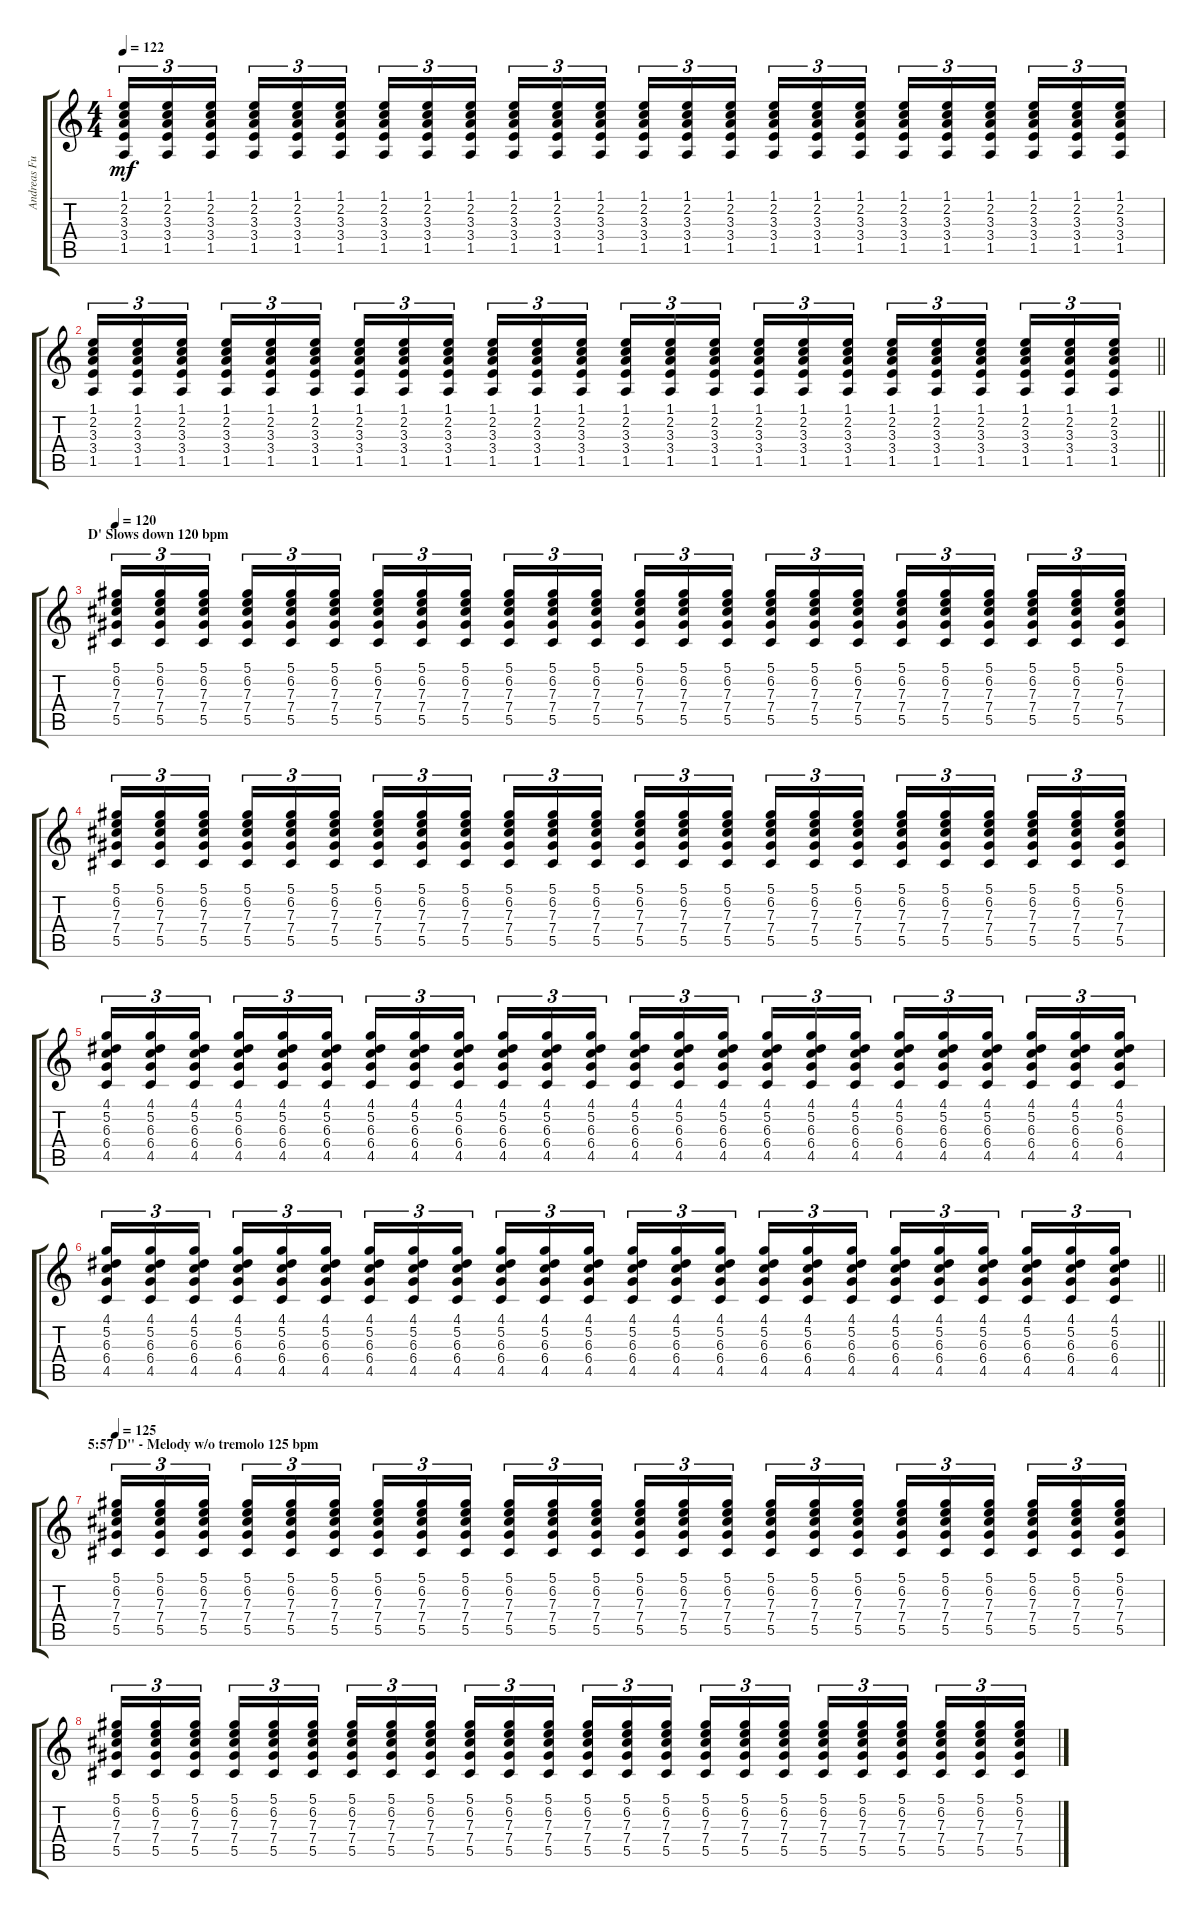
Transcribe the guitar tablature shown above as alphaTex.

\track ("Andreas Fullmestad (D# Tuning)" "Andreas Fu") {instrument distortionguitar}
\staff {score tabs}
\tuning (Eb4 Bb3 Gb3 Db3 Ab2 Eb2) {hide}
\ts (4 4)
\tempo 122
\clef g2
\ks c
(1.1 2.2 3.3 3.4 1.5).16{tu (3 2) dy mf} (1.1 2.2 3.3 3.4 1.5).16{tu (3 2)} (1.1 2.2 3.3 3.4 1.5).16{tu (3 2) beam splitsecondary} (1.1 2.2 3.3 3.4 1.5).16{tu (3 2)} (1.1 2.2 3.3 3.4 1.5).16{tu (3 2)} (1.1 2.2 3.3 3.4 1.5).16{tu (3 2)} (1.1 2.2 3.3 3.4 1.5).16{tu (3 2)} (1.1 2.2 3.3 3.4 1.5).16{tu (3 2)} (1.1 2.2 3.3 3.4 1.5).16{tu (3 2) beam splitsecondary} (1.1 2.2 3.3 3.4 1.5).16{tu (3 2)} (1.1 2.2 3.3 3.4 1.5).16{tu (3 2)} (1.1 2.2 3.3 3.4 1.5).16{tu (3 2)} (1.1 2.2 3.3 3.4 1.5).16{tu (3 2)} (1.1 2.2 3.3 3.4 1.5).16{tu (3 2)} (1.1 2.2 3.3 3.4 1.5).16{tu (3 2) beam splitsecondary} (1.1 2.2 3.3 3.4 1.5).16{tu (3 2)} (1.1 2.2 3.3 3.4 1.5).16{tu (3 2)} (1.1 2.2 3.3 3.4 1.5).16{tu (3 2)} (1.1 2.2 3.3 3.4 1.5).16{tu (3 2)} (1.1 2.2 3.3 3.4 1.5).16{tu (3 2)} (1.1 2.2 3.3 3.4 1.5).16{tu (3 2) beam splitsecondary} (1.1 2.2 3.3 3.4 1.5).16{tu (3 2)} (1.1 2.2 3.3 3.4 1.5).16{tu (3 2)} (1.1 2.2 3.3 3.4 1.5).16{tu (3 2)} |
\barLineRight lightlight
(1.1 2.2 3.3 3.4 1.5).16{tu (3 2)} (1.1 2.2 3.3 3.4 1.5).16{tu (3 2)} (1.1 2.2 3.3 3.4 1.5).16{tu (3 2) beam splitsecondary} (1.1 2.2 3.3 3.4 1.5).16{tu (3 2)} (1.1 2.2 3.3 3.4 1.5).16{tu (3 2)} (1.1 2.2 3.3 3.4 1.5).16{tu (3 2)} (1.1 2.2 3.3 3.4 1.5).16{tu (3 2)} (1.1 2.2 3.3 3.4 1.5).16{tu (3 2)} (1.1 2.2 3.3 3.4 1.5).16{tu (3 2) beam splitsecondary} (1.1 2.2 3.3 3.4 1.5).16{tu (3 2)} (1.1 2.2 3.3 3.4 1.5).16{tu (3 2)} (1.1 2.2 3.3 3.4 1.5).16{tu (3 2)} (1.1 2.2 3.3 3.4 1.5).16{tu (3 2)} (1.1 2.2 3.3 3.4 1.5).16{tu (3 2)} (1.1 2.2 3.3 3.4 1.5).16{tu (3 2) beam splitsecondary} (1.1 2.2 3.3 3.4 1.5).16{tu (3 2)} (1.1 2.2 3.3 3.4 1.5).16{tu (3 2)} (1.1 2.2 3.3 3.4 1.5).16{tu (3 2)} (1.1 2.2 3.3 3.4 1.5).16{tu (3 2)} (1.1 2.2 3.3 3.4 1.5).16{tu (3 2)} (1.1 2.2 3.3 3.4 1.5).16{tu (3 2) beam splitsecondary} (1.1 2.2 3.3 3.4 1.5).16{tu (3 2)} (1.1 2.2 3.3 3.4 1.5).16{tu (3 2)} (1.1 2.2 3.3 3.4 1.5).16{tu (3 2)} |
\section ("" "D' Slows down 120 bpm")
\tempo 120
(5.1 6.2 7.3 7.4 5.5).16{tu (3 2)} (5.1 6.2 7.3 7.4 5.5).16{tu (3 2)} (5.1 6.2 7.3 7.4 5.5).16{tu (3 2) beam splitsecondary} (5.1 6.2 7.3 7.4 5.5).16{tu (3 2)} (5.1 6.2 7.3 7.4 5.5).16{tu (3 2)} (5.1 6.2 7.3 7.4 5.5).16{tu (3 2)} (5.1 6.2 7.3 7.4 5.5).16{tu (3 2)} (5.1 6.2 7.3 7.4 5.5).16{tu (3 2)} (5.1 6.2 7.3 7.4 5.5).16{tu (3 2) beam splitsecondary} (5.1 6.2 7.3 7.4 5.5).16{tu (3 2)} (5.1 6.2 7.3 7.4 5.5).16{tu (3 2)} (5.1 6.2 7.3 7.4 5.5).16{tu (3 2)} (5.1 6.2 7.3 7.4 5.5).16{tu (3 2)} (5.1 6.2 7.3 7.4 5.5).16{tu (3 2)} (5.1 6.2 7.3 7.4 5.5).16{tu (3 2) beam splitsecondary} (5.1 6.2 7.3 7.4 5.5).16{tu (3 2)} (5.1 6.2 7.3 7.4 5.5).16{tu (3 2)} (5.1 6.2 7.3 7.4 5.5).16{tu (3 2)} (5.1 6.2 7.3 7.4 5.5).16{tu (3 2)} (5.1 6.2 7.3 7.4 5.5).16{tu (3 2)} (5.1 6.2 7.3 7.4 5.5).16{tu (3 2) beam splitsecondary} (5.1 6.2 7.3 7.4 5.5).16{tu (3 2)} (5.1 6.2 7.3 7.4 5.5).16{tu (3 2)} (5.1 6.2 7.3 7.4 5.5).16{tu (3 2)} |
(5.1 6.2 7.3 7.4 5.5).16{tu (3 2)} (5.1 6.2 7.3 7.4 5.5).16{tu (3 2)} (5.1 6.2 7.3 7.4 5.5).16{tu (3 2) beam splitsecondary} (5.1 6.2 7.3 7.4 5.5).16{tu (3 2)} (5.1 6.2 7.3 7.4 5.5).16{tu (3 2)} (5.1 6.2 7.3 7.4 5.5).16{tu (3 2)} (5.1 6.2 7.3 7.4 5.5).16{tu (3 2)} (5.1 6.2 7.3 7.4 5.5).16{tu (3 2)} (5.1 6.2 7.3 7.4 5.5).16{tu (3 2) beam splitsecondary} (5.1 6.2 7.3 7.4 5.5).16{tu (3 2)} (5.1 6.2 7.3 7.4 5.5).16{tu (3 2)} (5.1 6.2 7.3 7.4 5.5).16{tu (3 2)} (5.1 6.2 7.3 7.4 5.5).16{tu (3 2)} (5.1 6.2 7.3 7.4 5.5).16{tu (3 2)} (5.1 6.2 7.3 7.4 5.5).16{tu (3 2) beam splitsecondary} (5.1 6.2 7.3 7.4 5.5).16{tu (3 2)} (5.1 6.2 7.3 7.4 5.5).16{tu (3 2)} (5.1 6.2 7.3 7.4 5.5).16{tu (3 2)} (5.1 6.2 7.3 7.4 5.5).16{tu (3 2)} (5.1 6.2 7.3 7.4 5.5).16{tu (3 2)} (5.1 6.2 7.3 7.4 5.5).16{tu (3 2) beam splitsecondary} (5.1 6.2 7.3 7.4 5.5).16{tu (3 2)} (5.1 6.2 7.3 7.4 5.5).16{tu (3 2)} (5.1 6.2 7.3 7.4 5.5).16{tu (3 2)} |
(4.1 5.2 6.3 6.4 4.5).16{tu (3 2)} (4.1 5.2 6.3 6.4 4.5).16{tu (3 2)} (4.1 5.2 6.3 6.4 4.5).16{tu (3 2) beam splitsecondary} (4.1 5.2 6.3 6.4 4.5).16{tu (3 2)} (4.1 5.2 6.3 6.4 4.5).16{tu (3 2)} (4.1 5.2 6.3 6.4 4.5).16{tu (3 2)} (4.1 5.2 6.3 6.4 4.5).16{tu (3 2)} (4.1 5.2 6.3 6.4 4.5).16{tu (3 2)} (4.1 5.2 6.3 6.4 4.5).16{tu (3 2) beam splitsecondary} (4.1 5.2 6.3 6.4 4.5).16{tu (3 2)} (4.1 5.2 6.3 6.4 4.5).16{tu (3 2)} (4.1 5.2 6.3 6.4 4.5).16{tu (3 2)} (4.1 5.2 6.3 6.4 4.5).16{tu (3 2)} (4.1 5.2 6.3 6.4 4.5).16{tu (3 2)} (4.1 5.2 6.3 6.4 4.5).16{tu (3 2) beam splitsecondary} (4.1 5.2 6.3 6.4 4.5).16{tu (3 2)} (4.1 5.2 6.3 6.4 4.5).16{tu (3 2)} (4.1 5.2 6.3 6.4 4.5).16{tu (3 2)} (4.1 5.2 6.3 6.4 4.5).16{tu (3 2)} (4.1 5.2 6.3 6.4 4.5).16{tu (3 2)} (4.1 5.2 6.3 6.4 4.5).16{tu (3 2) beam splitsecondary} (4.1 5.2 6.3 6.4 4.5).16{tu (3 2)} (4.1 5.2 6.3 6.4 4.5).16{tu (3 2)} (4.1 5.2 6.3 6.4 4.5).16{tu (3 2)} |
\barLineRight lightlight
(4.1 5.2 6.3 6.4 4.5).16{tu (3 2)} (4.1 5.2 6.3 6.4 4.5).16{tu (3 2)} (4.1 5.2 6.3 6.4 4.5).16{tu (3 2) beam splitsecondary} (4.1 5.2 6.3 6.4 4.5).16{tu (3 2)} (4.1 5.2 6.3 6.4 4.5).16{tu (3 2)} (4.1 5.2 6.3 6.4 4.5).16{tu (3 2)} (4.1 5.2 6.3 6.4 4.5).16{tu (3 2)} (4.1 5.2 6.3 6.4 4.5).16{tu (3 2)} (4.1 5.2 6.3 6.4 4.5).16{tu (3 2) beam splitsecondary} (4.1 5.2 6.3 6.4 4.5).16{tu (3 2)} (4.1 5.2 6.3 6.4 4.5).16{tu (3 2)} (4.1 5.2 6.3 6.4 4.5).16{tu (3 2)} (4.1 5.2 6.3 6.4 4.5).16{tu (3 2)} (4.1 5.2 6.3 6.4 4.5).16{tu (3 2)} (4.1 5.2 6.3 6.4 4.5).16{tu (3 2) beam splitsecondary} (4.1 5.2 6.3 6.4 4.5).16{tu (3 2)} (4.1 5.2 6.3 6.4 4.5).16{tu (3 2)} (4.1 5.2 6.3 6.4 4.5).16{tu (3 2)} (4.1 5.2 6.3 6.4 4.5).16{tu (3 2)} (4.1 5.2 6.3 6.4 4.5).16{tu (3 2)} (4.1 5.2 6.3 6.4 4.5).16{tu (3 2) beam splitsecondary} (4.1 5.2 6.3 6.4 4.5).16{tu (3 2)} (4.1 5.2 6.3 6.4 4.5).16{tu (3 2)} (4.1 5.2 6.3 6.4 4.5).16{tu (3 2)} |
\section ("" "5:57 D'' - Melody w/o tremolo 125 bpm")
\tempo 125
(5.1 6.2 7.3 7.4 5.5).16{tu (3 2)} (5.1 6.2 7.3 7.4 5.5).16{tu (3 2)} (5.1 6.2 7.3 7.4 5.5).16{tu (3 2) beam splitsecondary} (5.1 6.2 7.3 7.4 5.5).16{tu (3 2)} (5.1 6.2 7.3 7.4 5.5).16{tu (3 2)} (5.1 6.2 7.3 7.4 5.5).16{tu (3 2)} (5.1 6.2 7.3 7.4 5.5).16{tu (3 2)} (5.1 6.2 7.3 7.4 5.5).16{tu (3 2)} (5.1 6.2 7.3 7.4 5.5).16{tu (3 2) beam splitsecondary} (5.1 6.2 7.3 7.4 5.5).16{tu (3 2)} (5.1 6.2 7.3 7.4 5.5).16{tu (3 2)} (5.1 6.2 7.3 7.4 5.5).16{tu (3 2)} (5.1 6.2 7.3 7.4 5.5).16{tu (3 2)} (5.1 6.2 7.3 7.4 5.5).16{tu (3 2)} (5.1 6.2 7.3 7.4 5.5).16{tu (3 2) beam splitsecondary} (5.1 6.2 7.3 7.4 5.5).16{tu (3 2)} (5.1 6.2 7.3 7.4 5.5).16{tu (3 2)} (5.1 6.2 7.3 7.4 5.5).16{tu (3 2)} (5.1 6.2 7.3 7.4 5.5).16{tu (3 2)} (5.1 6.2 7.3 7.4 5.5).16{tu (3 2)} (5.1 6.2 7.3 7.4 5.5).16{tu (3 2) beam splitsecondary} (5.1 6.2 7.3 7.4 5.5).16{tu (3 2)} (5.1 6.2 7.3 7.4 5.5).16{tu (3 2)} (5.1 6.2 7.3 7.4 5.5).16{tu (3 2)} |
(5.1 6.2 7.3 7.4 5.5).16{tu (3 2)} (5.1 6.2 7.3 7.4 5.5).16{tu (3 2)} (5.1 6.2 7.3 7.4 5.5).16{tu (3 2) beam splitsecondary} (5.1 6.2 7.3 7.4 5.5).16{tu (3 2)} (5.1 6.2 7.3 7.4 5.5).16{tu (3 2)} (5.1 6.2 7.3 7.4 5.5).16{tu (3 2)} (5.1 6.2 7.3 7.4 5.5).16{tu (3 2)} (5.1 6.2 7.3 7.4 5.5).16{tu (3 2)} (5.1 6.2 7.3 7.4 5.5).16{tu (3 2) beam splitsecondary} (5.1 6.2 7.3 7.4 5.5).16{tu (3 2)} (5.1 6.2 7.3 7.4 5.5).16{tu (3 2)} (5.1 6.2 7.3 7.4 5.5).16{tu (3 2)} (5.1 6.2 7.3 7.4 5.5).16{tu (3 2)} (5.1 6.2 7.3 7.4 5.5).16{tu (3 2)} (5.1 6.2 7.3 7.4 5.5).16{tu (3 2) beam splitsecondary} (5.1 6.2 7.3 7.4 5.5).16{tu (3 2)} (5.1 6.2 7.3 7.4 5.5).16{tu (3 2)} (5.1 6.2 7.3 7.4 5.5).16{tu (3 2)} (5.1 6.2 7.3 7.4 5.5).16{tu (3 2)} (5.1 6.2 7.3 7.4 5.5).16{tu (3 2)} (5.1 6.2 7.3 7.4 5.5).16{tu (3 2) beam splitsecondary} (5.1 6.2 7.3 7.4 5.5).16{tu (3 2)} (5.1 6.2 7.3 7.4 5.5).16{tu (3 2)} (5.1 6.2 7.3 7.4 5.5).16{tu (3 2)}
